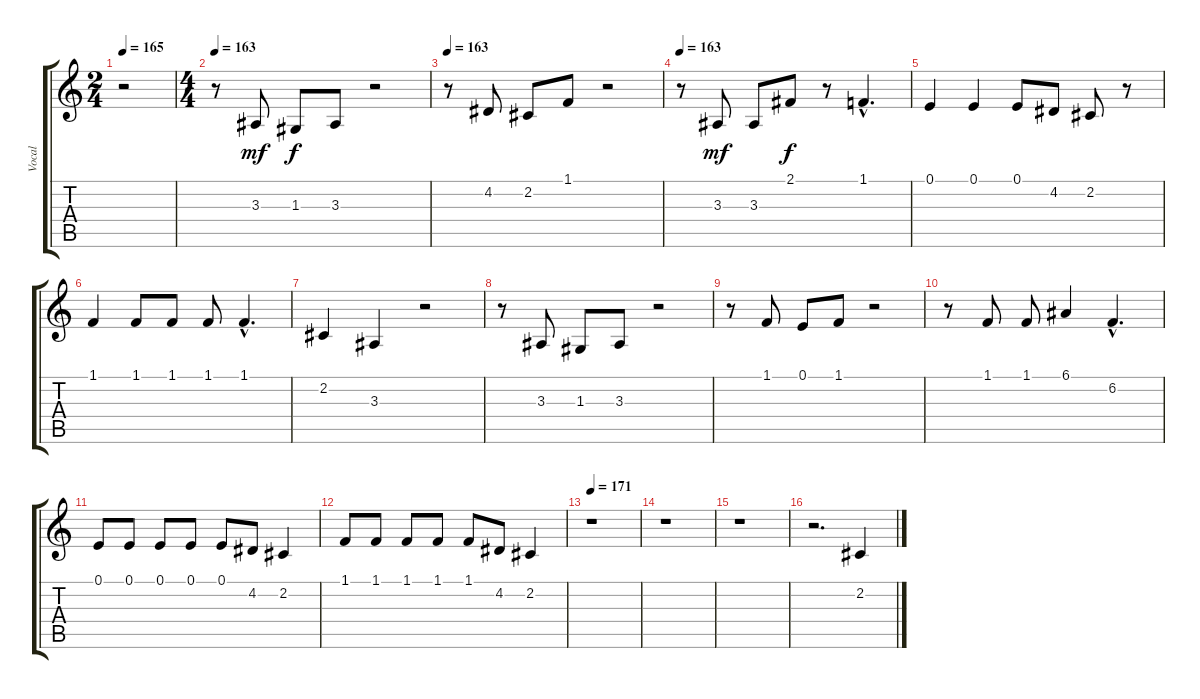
\track ("Vocal" "Vocal") {instrument lead6voice}
\staff {score tabs}
\tuning (E4 B3 G3 D3 A2 E2) {hide}
\ts (2 4)
\tempo 165
\clef g2
\ks c
r.2{dy f} |
\ts (4 4)
\tempo 163
r.8 3.3.8{dy mf} 1.3.8{dy f} 3.3.8 r.2 |
\tempo 163
r.8 4.2.8 2.2.8 1.1.8 r.2 |
\tempo 163
r.8 3.3.8{dy mf} 3.3.8 2.1.8{dy f} r.8 1.1{hac}.4{d} |
0.1.4 0.1.4 0.1.8 4.2.8 2.2.8 r.8 |
1.1.4 1.1.8 1.1.8 1.1.8 1.1{hac}.4{d} |
2.2.4 3.3.4 r.2 |
r.8 3.3.8 1.3.8 3.3.8 r.2 |
r.8 1.1.8 0.1.8 1.1.8 r.2 |
r.8 1.1.8 1.1.8 6.1.4 6.2{hac}.4{d} |
0.1.8 0.1.8 0.1.8 0.1.8 0.1.8 4.2.8 2.2.4 |
1.1.8 1.1.8 1.1.8 1.1.8 1.1.8 4.2.8 2.2.4 |
\tempo 171
r.1 |
r.1 |
r.1 |
r.2{d} 2.2.4
